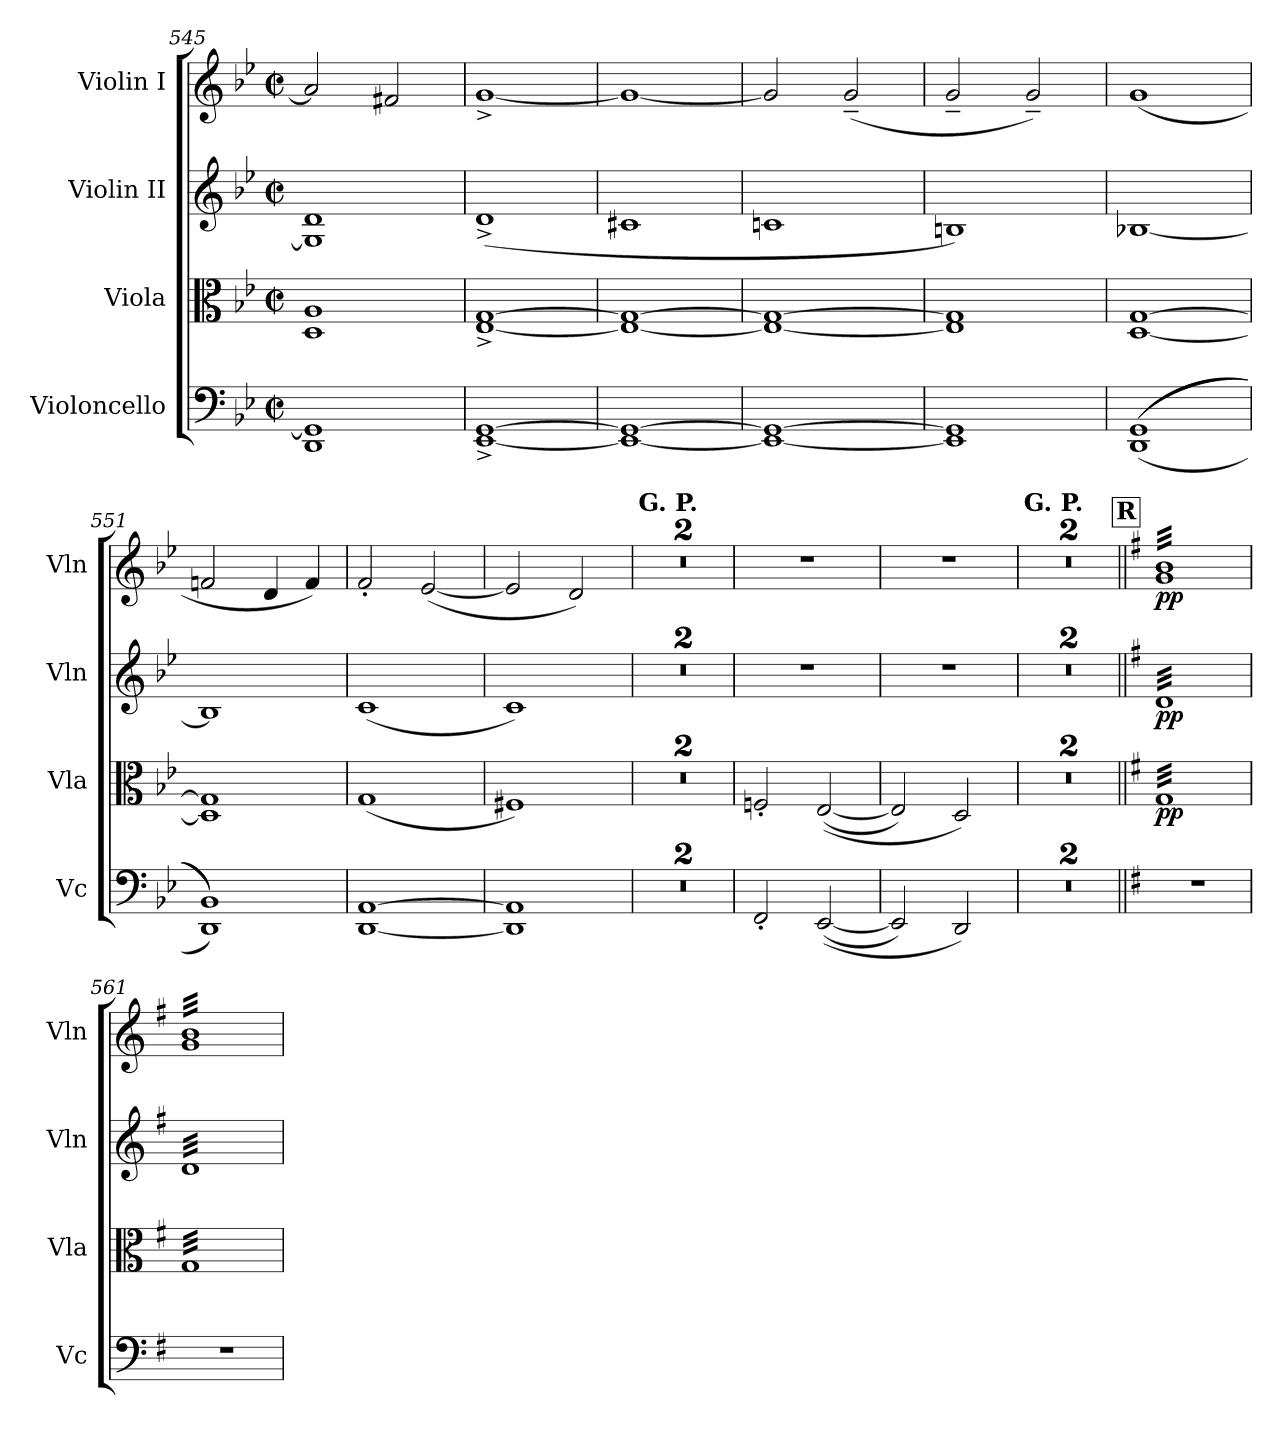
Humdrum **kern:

**kern	**kern	**dynam	**kern	**dynam	**kern	**dynam
*part4	*part3	*part3	*part2	*part2	*part1	*part1
*staff4	*staff3	*staff3	*staff2	*staff2	*staff1	*staff1
*I"Violoncello	*I"Viola	*	*I"Violin II	*	*I"Violin I	*
*I'Vc	*I'Vla	*	*I'Vln	*	*I'Vln	*
*clefF4	*clefC3	*	*clefG2	*	*clefG2	*
*k[b-e-]	*k[b-e-]	*	*k[b-e-]	*	*k[b-e-]	*
*M2/2	*M2/2	*	*M2/2	*	*M2/2	*
*met(c|)	*met(c|)	*	*met(c|)	*	*met(c|)	*
=545	=545	=545	=545	=545	=545	=545
1DD 1GG]	1D 1A	.	1G] 1d	.	2a/]	.
.	.	.	.	.	2f#X/	.
=546	=546	=546	=546	=546	=546	=546
[1EE-^ [1GG^	[1E-^ [1G^	.	(>1d^	.	[1g^	.
=547	=547	=547	=547	=547	=547	=547
1EE-_ 1GG_	1E-_ 1G_	.	1c#X	.	1g_	.
=548	=548	=548	=548	=548	=548	=548
1EE-_ 1GG_	1E-_ 1G_	.	1cn	.	2g/]	.
.	.	.	.	.	(<2g~/	.
=549	=549	=549	=549	=549	=549	=549
1EE-] 1GG]	1E-] 1G]	.	1Bn)	.	2g~/	.
.	.	.	.	.	2g~/)	.
=550	=550	=550	=550	=550	=550	=550
(>(<(<1DD 1GG	[1D [1G	.	[1B-X	.	(>1g	.
=551	=551	=551	=551	=551	=551	=551
1DD 1BB-)))	1D] 1G]	.	1B-]	.	2fn/	.
.	.	.	.	.	4d/	.
.	.	.	.	.	4f/)	.
=552	=552	=552	=552	=552	=552	=552
[1DD [1AA	(<1G	.	(<1c	.	2f'/	.
.	.	.	.	.	(<[2e-/	.
!!LO:PB:g=z
=553	=553	=553	=553	=553	=553	=553
1DD] 1AA]	1F#X)	.	1c)	.	2e-/]	.
.	.	.	.	.	2d/)	.
=554	=554	=554	=554	=554	=554	=554
!	!	!	!	!	!LO:TX:B:t=G. P.	!
1r	1r	.	1r	.	1r	.
=555	=555	=555	=555	=555	=555	=555
1r	1r	.	1r	.	1r	.
=556	=556	=556	=556	=556	=556	=556
2FF'/	2Fn'/	.	1r	.	1r	.
(>(<[2EE-/	(>(<[2E-/	.	.	.	.	.
=557	=557	=557	=557	=557	=557	=557
2EE-/])	2E-/])	.	1r	.	1r	.
2DD/)	2D/)	.	.	.	.	.
=558	=558	=558	=558	=558	=558	=558
!	!	!	!	!	!LO:TX:B:t=G. P.	!
1r	1r	.	1r	.	1r	.
=559	=559	=559	=559	=559	=559	=559
1r	1r	.	1r	.	1r	.
!!LO:REH:place=s1:a:B:fs=14:t=R
=560||	=560||	=560||	=560||	=560||	=560||	=560||
*k[f#]	*k[f#]	*	*k[f#]	*	*k[f#]	*
!	!	!	!	!	!LO:TX:a:i:t=tremolo	!
!	!	!	!	!	!LO:TX:b:i:t=sul ponticello	!
!	!	!	!	!	!LO:TX:a:B:t=Più mosso	!
!	!	!	!LO:TX:a:i:t=tremolo	!	!	!
!	!	!	!LO:TX:b:i:t=sul ponticello	!	!	!
!	!LO:TX:a:i:t=tremolo	!	!	!	!	!
!	!LO:TX:b:i:t=sul ponticello	!	!	!	!	!
!	!	!LO:DY:b	!	!LO:DY:b	!	!LO:DY:b
*	*tremolo	*	*	*	*	*
*	*	*	*tremolo	*	*	*
*	*	*	*	*	*tremolo	*
1r	32GLLL	pp	32dLLL	pp	32g 32bLLL	pp
.	32G	.	32d	.	32g 32b	.
.	32G	.	32d	.	32g 32b	.
.	32G	.	32d	.	32g 32b	.
.	32G	.	32d	.	32g 32b	.
.	32G	.	32d	.	32g 32b	.
.	32G	.	32d	.	32g 32b	.
.	32G	.	32d	.	32g 32b	.
.	32G	.	32d	.	32g 32b	.
.	32G	.	32d	.	32g 32b	.
.	32G	.	32d	.	32g 32b	.
.	32G	.	32d	.	32g 32b	.
.	32G	.	32d	.	32g 32b	.
.	32G	.	32d	.	32g 32b	.
.	32G	.	32d	.	32g 32b	.
.	32G	.	32d	.	32g 32b	.
.	32G	.	32d	.	32g 32b	.
.	32G	.	32d	.	32g 32b	.
.	32G	.	32d	.	32g 32b	.
.	32G	.	32d	.	32g 32b	.
.	32G	.	32d	.	32g 32b	.
.	32G	.	32d	.	32g 32b	.
.	32G	.	32d	.	32g 32b	.
.	32G	.	32d	.	32g 32b	.
.	32G	.	32d	.	32g 32b	.
.	32G	.	32d	.	32g 32b	.
.	32G	.	32d	.	32g 32b	.
.	32G	.	32d	.	32g 32b	.
.	32G	.	32d	.	32g 32b	.
.	32G	.	32d	.	32g 32b	.
.	32G	.	32d	.	32g 32b	.
.	32GJJJ	.	32dJJJ	.	32g 32bJJJ	.
=561	=561	=561	=561	=561	=561	=561
1r	32GLLL	.	32dLLL	.	32g 32bLLL	.
.	32G	.	32d	.	32g 32b	.
.	32G	.	32d	.	32g 32b	.
.	32G	.	32d	.	32g 32b	.
.	32G	.	32d	.	32g 32b	.
.	32G	.	32d	.	32g 32b	.
.	32G	.	32d	.	32g 32b	.
.	32G	.	32d	.	32g 32b	.
.	32G	.	32d	.	32g 32b	.
.	32G	.	32d	.	32g 32b	.
.	32G	.	32d	.	32g 32b	.
.	32G	.	32d	.	32g 32b	.
.	32G	.	32d	.	32g 32b	.
.	32G	.	32d	.	32g 32b	.
.	32G	.	32d	.	32g 32b	.
.	32G	.	32d	.	32g 32b	.
.	32G	.	32d	.	32g 32b	.
.	32G	.	32d	.	32g 32b	.
.	32G	.	32d	.	32g 32b	.
.	32G	.	32d	.	32g 32b	.
.	32G	.	32d	.	32g 32b	.
.	32G	.	32d	.	32g 32b	.
.	32G	.	32d	.	32g 32b	.
.	32G	.	32d	.	32g 32b	.
.	32G	.	32d	.	32g 32b	.
.	32G	.	32d	.	32g 32b	.
.	32G	.	32d	.	32g 32b	.
.	32G	.	32d	.	32g 32b	.
.	32G	.	32d	.	32g 32b	.
.	32G	.	32d	.	32g 32b	.
.	32G	.	32d	.	32g 32b	.
.	32GJJJ	.	32dJJJ	.	32g 32bJJJ	.
*	*	*	*	*	*Xtremolo	*
*	*	*	*Xtremolo	*	*	*
*	*Xtremolo	*	*	*	*	*
=	=	=	=	=	=	=
*-	*-	*-	*-	*-	*-	*-
